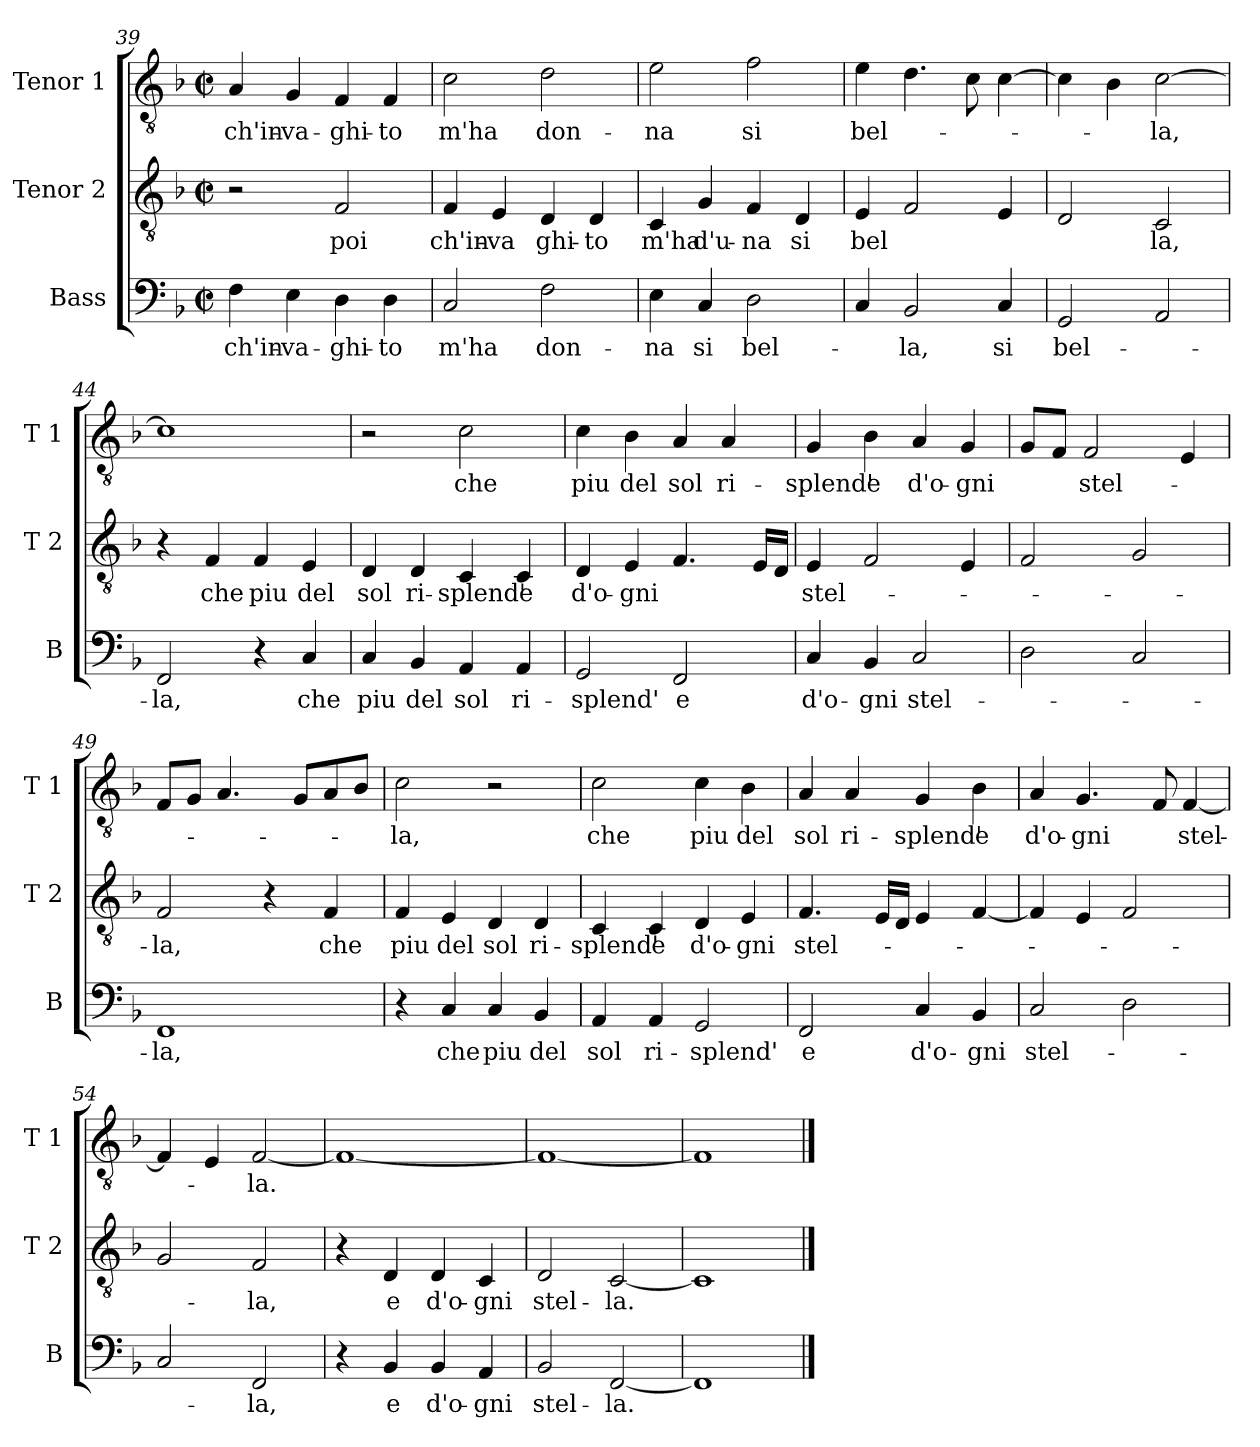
**kern	**text	**kern	**text	**kern	**text
*part3	*part3	*part2	*part2	*part1	*part1
*staff3	*staff3	*staff2	*staff2	*staff1	*staff1
*I"Bass	*	*I"Tenor 2	*	*I"Tenor 1	*
*I'B	*	*I'T 2	*	*I'T 1	*
*clefF4	*	*clefGv2	*	*clefGv2	*
*k[b-]	*	*k[b-]	*	*k[b-]	*
*F:	*	*F:	*	*F:	*
*M2/2	*	*M2/2	*	*M2/2	*
*met(c|)	*	*met(c|)	*	*met(c|)	*
=39	=39	=39	=39	=39	=39
!	!LO:LY:b	!	!	!	!LO:LY:b
4F\	ch'in-	2r	.	4A/	ch'in-
!	!LO:LY:b	!	!	!	!LO:LY:b
4E\	-va-	.	.	4G/	-va-
!	!LO:LY:b	!	!LO:LY:b	!	!LO:LY:b
4D\	-ghi-	2F/	poi	4F/	-ghi-
!	!LO:LY:b	!	!	!	!LO:LY:b
4D\	-to	.	.	4F/	-to
=40	=40	=40	=40	=40	=40
!	!LO:LY:b	!	!LO:LY:b	!	!LO:LY:b
2C/	m'ha	4F/	ch'in-	2c\	m'ha
!	!	!	!LO:LY:b	!	!
.	.	4E/	-va	.	.
!	!LO:LY:b	!	!LO:LY:b	!	!LO:LY:b
2F\	don-	4D/	ghi-	2d\	don-
!	!	!	!LO:LY:b	!	!
.	.	4D/	-to	.	.
=41	=41	=41	=41	=41	=41
!	!LO:LY:b	!	!LO:LY:b	!	!LO:LY:b
4E\	-na	4C/	m'ha	2e\	-na
!	!LO:LY:b	!	!LO:LY:b	!	!
4C/	si	4G/	d'u-	.	.
!	!LO:LY:b	!	!LO:LY:b	!	!LO:LY:b
2D\	bel-	4F/	-na	2f\	si
!	!	!	!LO:LY:b	!	!
.	.	4D/	si	.	.
!!LO:PB:g=z
=42	=42	=42	=42	=42	=42
!	!	!	!LO:LY:b	!	!LO:LY:b
4C/	.	4E/	bel	4e\	bel-
!	!LO:LY:b	!	!	!	!
2BB-/	-la,	2F/	.	4.d\	.
.	.	.	.	8c\	.
!	!LO:LY:b	!	!	!	!
4C/	si	4E/	.	[4c\	.
=43	=43	=43	=43	=43	=43
!	!LO:LY:b	!	!	!	!
2GG/	bel-	2D/	.	4c\]	.
.	.	.	.	4B-\	.
!	!	!	!LO:LY:b	!	!LO:LY:b
2AA/	.	2C/	la,	[2c\	-la,
=44	=44	=44	=44	=44	=44
!	!LO:LY:b	!	!	!	!
2FF/	-la,	4r	.	1c]	.
!	!	!	!LO:LY:b	!	!
.	.	4F/	che	.	.
!	!	!	!LO:LY:b	!	!
4r	.	4F/	piu	.	.
!	!LO:LY:b	!	!LO:LY:b	!	!
4C/	che	4E/	del	.	.
=45	=45	=45	=45	=45	=45
!	!LO:LY:b	!	!LO:LY:b	!	!
4C/	piu	4D/	sol	2r	.
!	!LO:LY:b	!	!LO:LY:b	!	!
4BB-/	del	4D/	ri-	.	.
!	!LO:LY:b	!	!LO:LY:b	!	!LO:LY:b
4AA/	sol	4C/	-splend'	2c\	che
!	!LO:LY:b	!	!LO:LY:b	!	!
4AA/	ri-	4C/	e	.	.
=46	=46	=46	=46	=46	=46
!	!LO:LY:b	!	!LO:LY:b	!	!LO:LY:b
2GG/	-splend'	4D/	d'o-	4c\	piu
!	!	!	!LO:LY:b	!	!LO:LY:b
.	.	4E/	-gni	4B-\	del
!	!LO:LY:b	!	!	!	!LO:LY:b
2FF/	e	4.F/	.	4A/	sol
!	!	!	!	!	!LO:LY:b
.	.	.	.	4A/	ri-
.	.	16E/LL	.	.	.
.	.	16D/JJ	.	.	.
=47	=47	=47	=47	=47	=47
!	!LO:LY:b	!	!LO:LY:b	!	!LO:LY:b
4C/	d'o-	4E/	stel-	4G/	-splend'
!	!LO:LY:b	!	!	!	!LO:LY:b
4BB-/	-gni	2F/	.	4B-\	e
!	!LO:LY:b	!	!	!	!LO:LY:b
2C/	stel-	.	.	4A/	d'o-
!	!	!	!	!	!LO:LY:b
.	.	4E/	.	4G/	-gni
!!LO:LB:g=z
=48	=48	=48	=48	=48	=48
2D\	.	2F/	.	8G/L	.
.	.	.	.	8F/J	.
!	!	!	!	!	!LO:LY:b
.	.	.	.	2F/	stel-
2C/	.	2G/	.	.	.
.	.	.	.	4E/	.
=49	=49	=49	=49	=49	=49
!	!LO:LY:b	!	!LO:LY:b	!	!
1FF	-la,	2F/	-la,	8F/L	.
.	.	.	.	8G/J	.
.	.	.	.	4.A/	.
.	.	4r	.	.	.
.	.	.	.	8G/L	.
!	!	!	!LO:LY:b	!	!
.	.	4F/	che	8A/	.
.	.	.	.	8B-/J	.
=50	=50	=50	=50	=50	=50
!	!	!	!LO:LY:b	!	!LO:LY:b
4r	.	4F/	piu	2c\	-la,
!	!LO:LY:b	!	!LO:LY:b	!	!
4C/	che	4E/	del	.	.
!	!LO:LY:b	!	!LO:LY:b	!	!
4C/	piu	4D/	sol	2r	.
!	!LO:LY:b	!	!LO:LY:b	!	!
4BB-/	del	4D/	ri-	.	.
=51	=51	=51	=51	=51	=51
!	!LO:LY:b	!	!LO:LY:b	!	!LO:LY:b
4AA/	sol	4C/	-splend'	2c\	che
!	!LO:LY:b	!	!LO:LY:b	!	!
4AA/	ri-	4C/	e	.	.
!	!LO:LY:b	!	!LO:LY:b	!	!LO:LY:b
2GG/	-splend'	4D/	d'o-	4c\	piu
!	!	!	!LO:LY:b	!	!LO:LY:b
.	.	4E/	-gni	4B-\	del
=52	=52	=52	=52	=52	=52
!	!LO:LY:b	!	!LO:LY:b	!	!LO:LY:b
2FF/	e	4.F/	stel-	4A/	sol
!	!	!	!	!	!LO:LY:b
.	.	.	.	4A/	ri-
.	.	16E/LL	.	.	.
.	.	16D/JJ	.	.	.
!	!LO:LY:b	!	!	!	!LO:LY:b
4C/	d'o-	4E/	.	4G/	-splend'
!	!LO:LY:b	!	!	!	!LO:LY:b
4BB-/	-gni	[4F/	.	4B-\	e
!!LO:LB:g=z
=53	=53	=53	=53	=53	=53
!	!LO:LY:b	!	!	!	!LO:LY:b
2C/	stel-	4F/]	.	4A/	d'o-
!	!	!	!	!	!LO:LY:b
.	.	4E/	.	4.G/	-gni
2D\	.	2F/	.	.	.
.	.	.	.	8F/	.
!	!	!	!	!	!LO:LY:b
.	.	.	.	[4F/	stel-
=54	=54	=54	=54	=54	=54
2C/	.	2G/	.	4F/]	.
.	.	.	.	4E/	.
!	!LO:LY:b	!	!LO:LY:b	!	!LO:LY:b
2FF/	-la,	2F/	-la,	[2F/	-la.
=55	=55	=55	=55	=55	=55
4r	.	4r	.	1F_	.
!	!LO:LY:b	!	!LO:LY:b	!	!
4BB-/	e	4D/	e	.	.
!	!LO:LY:b	!	!LO:LY:b	!	!
4BB-/	d'o-	4D/	d'o-	.	.
!	!LO:LY:b	!	!LO:LY:b	!	!
4AA/	-gni	4C/	-gni	.	.
=56	=56	=56	=56	=56	=56
!	!LO:LY:b	!	!LO:LY:b	!	!
2BB-/	stel-	2D/	stel-	1F_	.
!	!LO:LY:b	!	!LO:LY:b	!	!
[2FF/	-la.	[2C/	-la.	.	.
=57	=57	=57	=57	=57	=57
1FF]	.	1C]	.	1F]	.
==	==	==	==	==	==
*-	*-	*-	*-	*-	*-
